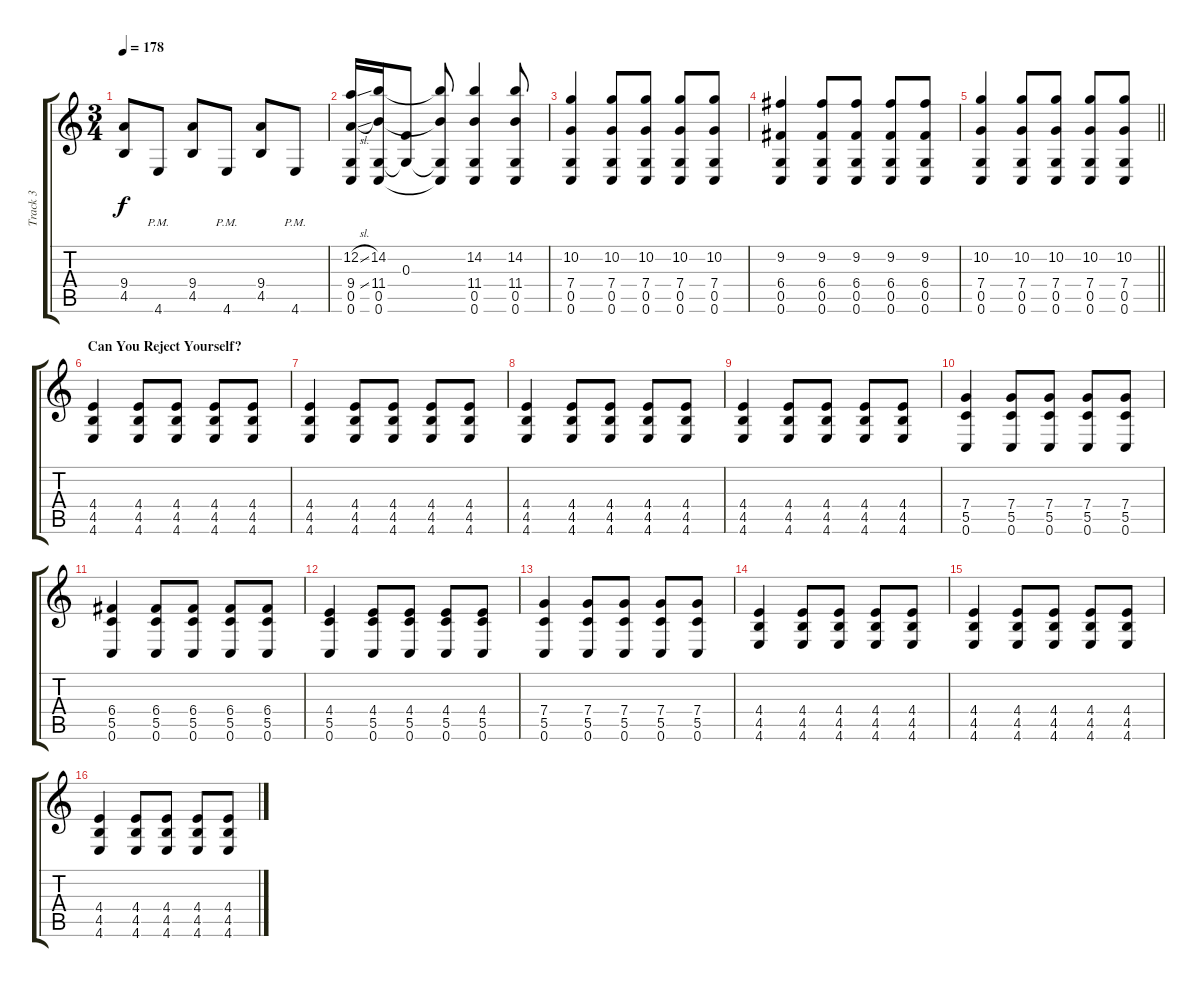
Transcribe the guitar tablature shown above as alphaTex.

\track ("Track 3" "Track 3") {instrument overdrivenguitar}
\staff {score tabs}
\tuning (D4 A3 F3 C3 G2 C2) {hide}
\ts (3 4)
\tempo 178
\clef g2
\ks c
(9.4 4.5).8{dy f} 4.6{pm}.8 (9.4 4.5).8 4.6{pm}.8 (9.4 4.5).8 4.6{pm}.8 |
(12.2{sl} 9.4{sl} 0.5 0.6).16{instrument distortionguitar} (14.2 11.4 0.5 0.6).16 (0.3 0.5{t}).8 (14.2{t} 11.4{t} 0.5{t} 0.6{t}).8 (14.2 11.4 0.5 0.6).4 (14.2 11.4 0.5 0.6).8 |
(10.2 7.4 0.5 0.6).4 (10.2 7.4 0.5 0.6).8 (10.2 7.4 0.5 0.6).8 (10.2 7.4 0.5 0.6).8 (10.2 7.4 0.5 0.6).8 |
(9.2 6.4 0.5 0.6).4 (9.2 6.4 0.5 0.6).8 (9.2 6.4 0.5 0.6).8 (9.2 6.4 0.5 0.6).8 (9.2 6.4 0.5 0.6).8 |
\barLineRight lightlight
(10.2 7.4 0.5 0.6).4 (10.2 7.4 0.5 0.6).8 (10.2 7.4 0.5 0.6).8 (10.2 7.4 0.5 0.6).8 (10.2 7.4 0.5 0.6).8 |
\section ("" "Can You Reject Yourself?")
(4.4 4.5 4.6).4 (4.4 4.5 4.6).8 (4.4 4.5 4.6).8 (4.4 4.5 4.6).8 (4.4 4.5 4.6).8 |
(4.4 4.5 4.6).4 (4.4 4.5 4.6).8 (4.4 4.5 4.6).8 (4.4 4.5 4.6).8 (4.4 4.5 4.6).8 |
(4.4 4.5 4.6).4 (4.4 4.5 4.6).8 (4.4 4.5 4.6).8 (4.4 4.5 4.6).8 (4.4 4.5 4.6).8 |
(4.4 4.5 4.6).4 (4.4 4.5 4.6).8 (4.4 4.5 4.6).8 (4.4 4.5 4.6).8 (4.4 4.5 4.6).8 |
(7.4 5.5 0.6).4 (7.4 5.5 0.6).8 (7.4 5.5 0.6).8 (7.4 5.5 0.6).8 (7.4 5.5 0.6).8 |
(6.4 5.5 0.6).4 (6.4 5.5 0.6).8 (6.4 5.5 0.6).8 (6.4 5.5 0.6).8 (6.4 5.5 0.6).8 |
(4.4 5.5 0.6).4 (4.4 5.5 0.6).8 (4.4 5.5 0.6).8 (4.4 5.5 0.6).8 (4.4 5.5 0.6).8 |
(7.4 5.5 0.6).4 (7.4 5.5 0.6).8 (7.4 5.5 0.6).8 (7.4 5.5 0.6).8 (7.4 5.5 0.6).8 |
(4.4 4.5 4.6).4 (4.4 4.5 4.6).8 (4.4 4.5 4.6).8 (4.4 4.5 4.6).8 (4.4 4.5 4.6).8 |
(4.4 4.5 4.6).4 (4.4 4.5 4.6).8 (4.4 4.5 4.6).8 (4.4 4.5 4.6).8 (4.4 4.5 4.6).8 |
(4.4 4.5 4.6).4 (4.4 4.5 4.6).8 (4.4 4.5 4.6).8 (4.4 4.5 4.6).8 (4.4 4.5 4.6).8
